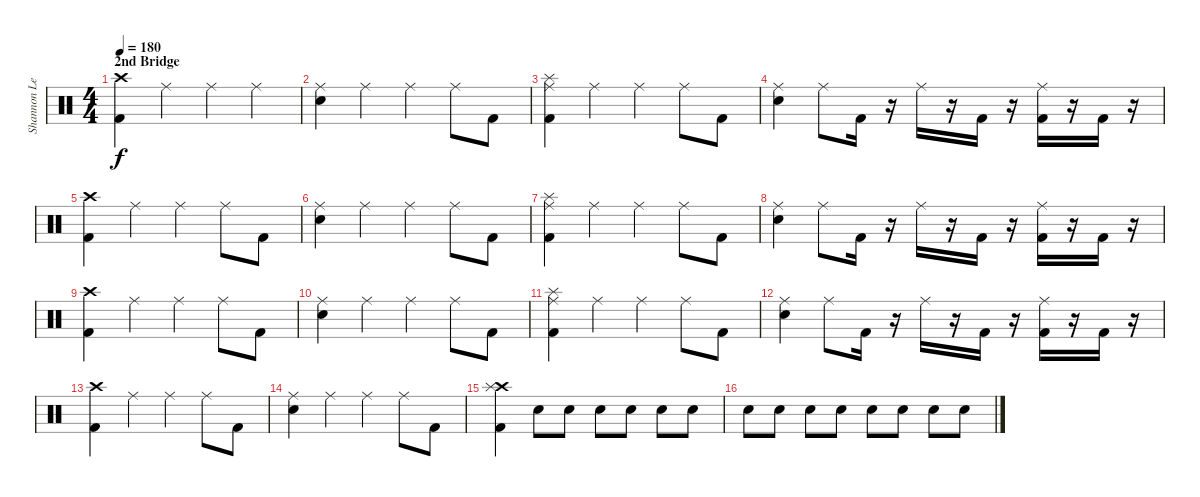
\track ("Shannon Leto [Drums]" "Shannon Le") {instrument percussion}
\staff {score}
\articulation defaults
\ts (4 4)
\section ("" "2nd Bridge ")
\tempo 180
\clef neutral
\ks c
("Crash high (hit)" "Kick (hit) 2").4{dy f} "Ride (middle)".4 "Ride (middle)".4 "Ride (middle)".4 |
("Ride (middle)" "Electric Snare (hit)").4 "Ride (middle)".4 "Ride (middle)".4 "Ride (middle)".8 "Kick (hit) 2".8 |
("Ride (middle)" "Splash (hit)" "Kick (hit) 2").4 "Ride (middle)".4 "Ride (middle)".4 "Ride (middle)".8 "Kick (hit) 2".8 |
("Ride (middle)" "Electric Snare (hit)").4 "Ride (middle)".8 "Kick (hit) 2".16 r.16 "Ride (middle)".16 r.16 "Kick (hit) 2".16 r.16 ("Ride (middle)" "Kick (hit) 2").16 r.16 "Kick (hit) 2".16 r.16 |
("Crash high (hit)" "Kick (hit) 2").4 "Ride (middle)".4 "Ride (middle)".4 "Ride (middle)".8 "Kick (hit) 2".8 |
("Ride (middle)" "Electric Snare (hit)").4 "Ride (middle)".4 "Ride (middle)".4 "Ride (middle)".8 "Kick (hit) 2".8 |
("Ride (middle)" "Splash (hit)" "Kick (hit) 2").4 "Ride (middle)".4 "Ride (middle)".4 "Ride (middle)".8 "Kick (hit) 2".8 |
("Ride (middle)" "Electric Snare (hit)").4 "Ride (middle)".8 "Kick (hit) 2".16 r.16 "Ride (middle)".16 r.16 "Kick (hit) 2".16 r.16 ("Ride (middle)" "Kick (hit) 2").16 r.16 "Kick (hit) 2".16 r.16 |
("Crash high (hit)" "Kick (hit) 2").4 "Ride (middle)".4 "Ride (middle)".4 "Ride (middle)".8 "Kick (hit) 2".8 |
("Ride (middle)" "Electric Snare (hit)").4 "Ride (middle)".4 "Ride (middle)".4 "Ride (middle)".8 "Kick (hit) 2".8 |
("Ride (middle)" "Splash (hit)" "Kick (hit) 2").4 "Ride (middle)".4 "Ride (middle)".4 "Ride (middle)".8 "Kick (hit) 2".8 |
("Ride (middle)" "Electric Snare (hit)").4 "Ride (middle)".8 "Kick (hit) 2".16 r.16 "Ride (middle)".16 r.16 "Kick (hit) 2".16 r.16 ("Ride (middle)" "Kick (hit) 2").16 r.16 "Kick (hit) 2".16 r.16 |
("Crash high (hit)" "Kick (hit) 2").4 "Ride (middle)".4 "Ride (middle)".4 "Ride (middle)".8 "Kick (hit) 2".8 |
("Ride (middle)" "Electric Snare (hit)").4 "Ride (middle)".4 "Ride (middle)".4 "Ride (middle)".8 "Kick (hit) 2".8 |
("Crash high (hit)" "Splash (hit)" "Kick (hit) 2").4 "Electric Snare (hit)".8 "Electric Snare (hit)".8 "Electric Snare (hit)".8 "Electric Snare (hit)".8 "Electric Snare (hit)".8 "Electric Snare (hit)".8 |
"Electric Snare (hit)".8 "Electric Snare (hit)".8 "Electric Snare (hit)".8 "Electric Snare (hit)".8 "Electric Snare (hit)".8 "Electric Snare (hit)".8 "Electric Snare (hit)".8 "Electric Snare (hit)".8
